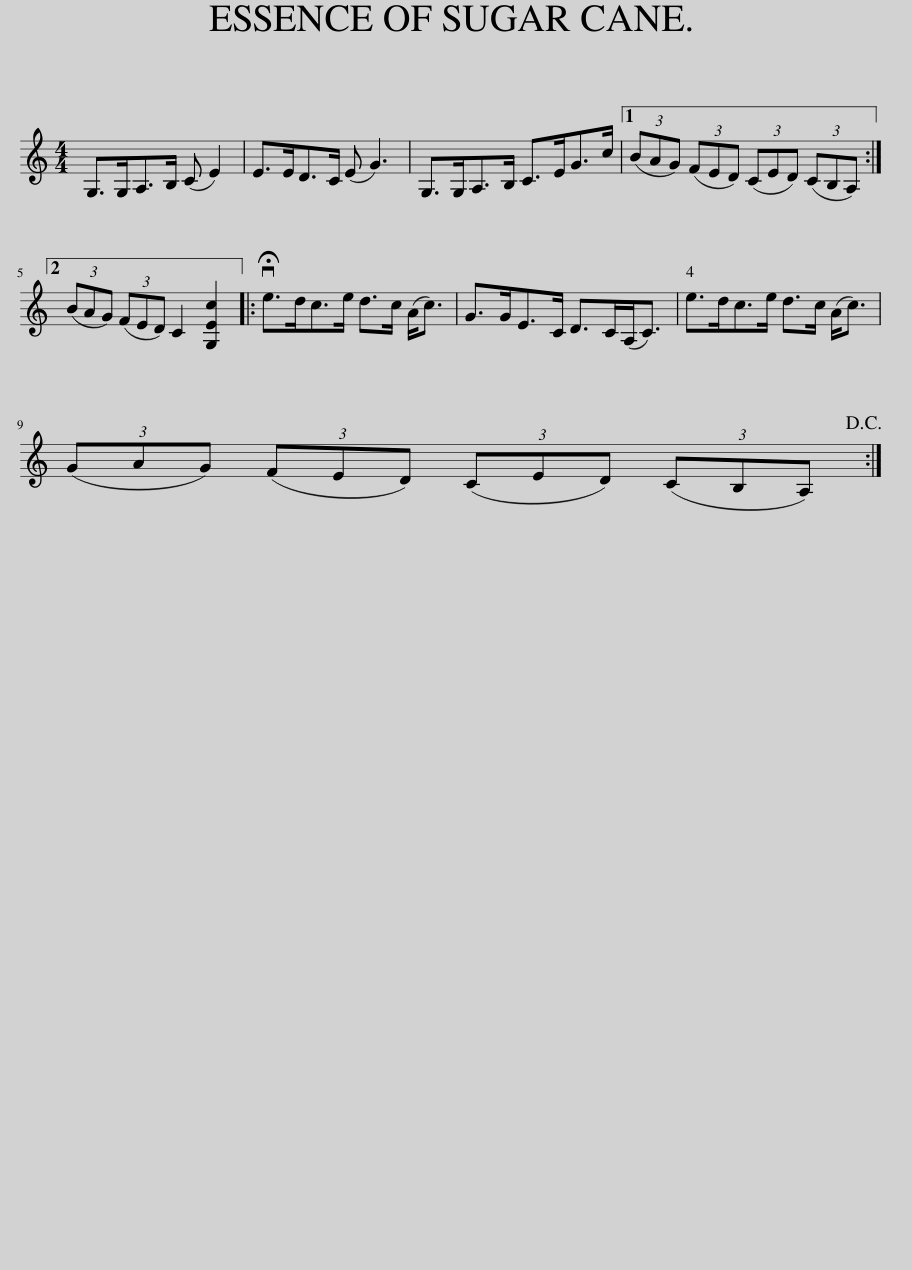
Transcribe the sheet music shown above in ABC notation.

X:1
L:1/8
M:4/4
I:linebreak $
K:C
V:1 treble
V:1
 G,>G,A,>B, (C E2) | E>ED>C (E G3) | G,>G,A,>B, C>EG>c |1 (3(BAG) (3(FED) (3(CED) (3(CB,A,) :|2$ (3(BAG) (3(FED) C2 [G,Ec]2 |: %5
 !fermata!ve>dc>e d>c (A<c) | G>GE>C D>C(A,<C) | e>dc>e d>c (A<c) |$ (3(GAG) (3(FED) (3(CED) (3(CB,A,)!D.C.! :| %9
